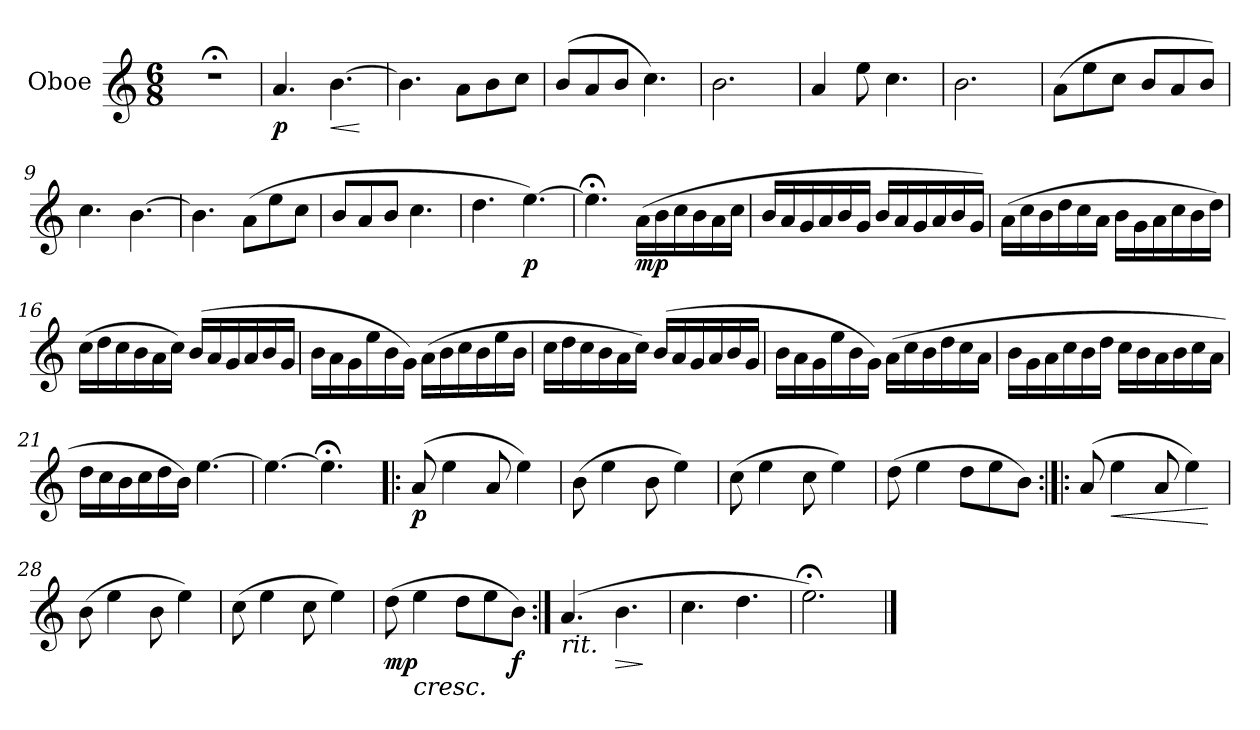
**kern	**dynam
*part1	*part1
*staff1	*staff1
*I"Oboe	*
*I'Ob.	*
*clefG2	*
*k[]	*
*M6/8	*
*MM49	*
=1	=1
2.r;<	.
=2	=2
!	!LO:DY:b
4.a/	p
!	!LO:HP:b
[4.b\	<
.	[
=3	=3
4.b\]	.
8a\L	.
8b\	.
8cc\J	.
=4	=4
(>8b/L	.
8a/	.
8b/J	.
4.cc\)	.
=5	=5
2.b\	.
=6	=6
4a/	.
8ee\	.
4.cc\	.
=7	=7
2.b\	.
=8	=8
(>8a\L	.
8ee\	.
8cc\J	.
8b/L	.
8a/	.
8b/J)	.
=9	=9
4.cc\	.
[4.b\	.
=10	=10
4.b\]	.
(>8a\L	.
8ee\	.
8cc\J	.
=11	=11
8b/L	.
8a/	.
8b/J	.
4.cc\	.
=12	=12
4.dd\	.
!	!LO:DY:b
[4.ee\)	p
!!LO:LB:g=z
=13	=13
4.ee;<\]	.
!	!LO:DY:b
(>16a\LL	mp
16b\	.
16cc\	.
16b\	.
16a\	.
16cc\JJ	.
=14	=14
16b/LL	.
16a/	.
16g/	.
16a/	.
16b/	.
16g/JJ	.
16b/LL	.
16a/	.
16g/	.
16a/	.
16b/	.
16g/JJ)	.
=15	=15
(>16a\LL	.
16cc\	.
16b\	.
16dd\	.
16cc\	.
16a\JJ	.
16b\LL	.
16g\	.
16a\	.
16cc\	.
16b\	.
16dd\JJ)	.
=16	=16
(>16cc\LL	.
16dd\	.
16cc\	.
16b\	.
16a\	.
16cc\JJ)	.
(<16b/LL	.
16a/	.
16g/	.
16a/	.
16b/	.
16g/JJ	.
!!LO:LB:g=z
=17	=17
16b\LL	.
16a\	.
16g\	.
16ee\	.
16b\	.
16g\JJ)	.
(>16a\LL	.
16b\	.
16cc\	.
16b\	.
16ee\	.
16b\JJ	.
=18	=18
16cc\LL	.
16dd\	.
16cc\	.
16b\	.
16a\	.
16cc\JJ)	.
(<16b/LL	.
16a/	.
16g/	.
16a/	.
16b/	.
16g/JJ	.
=19	=19
16b\LL	.
16a\	.
16g\	.
16ee\	.
16b\	.
16g\JJ)	.
(>16a\LL	.
16cc\	.
16b\	.
16dd\	.
16cc\	.
16a\JJ	.
=20	=20
16b\LL	.
16g\	.
16a\	.
16cc\	.
16b\	.
16dd\JJ	.
16cc\LL	.
16b\	.
16a\	.
16b\	.
16cc\	.
16a\JJ	.
!!LO:LB:g=z
=21	=21
16dd\LL	.
16cc\	.
16b\	.
16cc\	.
16dd\	.
16b\JJ)	.
[4.ee\	.
=22	=22
4.ee\_	.
4.ee;<\]	.
=23!|:	=23!|:
!	!LO:DY:b
(>8a/	p
4ee\	.
8a/	.
4ee\)	.
=24	=24
(>8b\	.
4ee\	.
8b\	.
4ee\)	.
=25	=25
(>8cc\	.
4ee\	.
8cc\	.
4ee\)	.
=26	=26
(>8dd\	.
4ee\	.
8dd\L	.
8ee\	.
8b\J)	.
=27:|!|:	=27:|!|:
(>8a/	.
!	!LO:HP:b
4ee\	<
8a/	.
4ee\)	.
.	[
=28	=28
(>8b\	.
4ee\	.
8b\	.
4ee\)	.
=29	=29
(>8cc\	.
4ee\	.
8cc\	.
4ee\)	.
!!LO:LB:g=z
=30	=30
!	!LO:DY:b
(>8dd\	mp
!	!LO:HP:b
4ee\	<
8dd\L	.
8ee\	.
!	!LO:DY:b
8b\J)	f
.	[
=31:|!	=31:|!
!LO:TX:b:i:t=rit.	!
(>4.a/	.
!	!LO:HP:b
4.b\	>
.	]
=32	=32
4.cc\	.
4.dd\	.
=33	=33
2.ee;<\)	.
==	==
*-	*-
